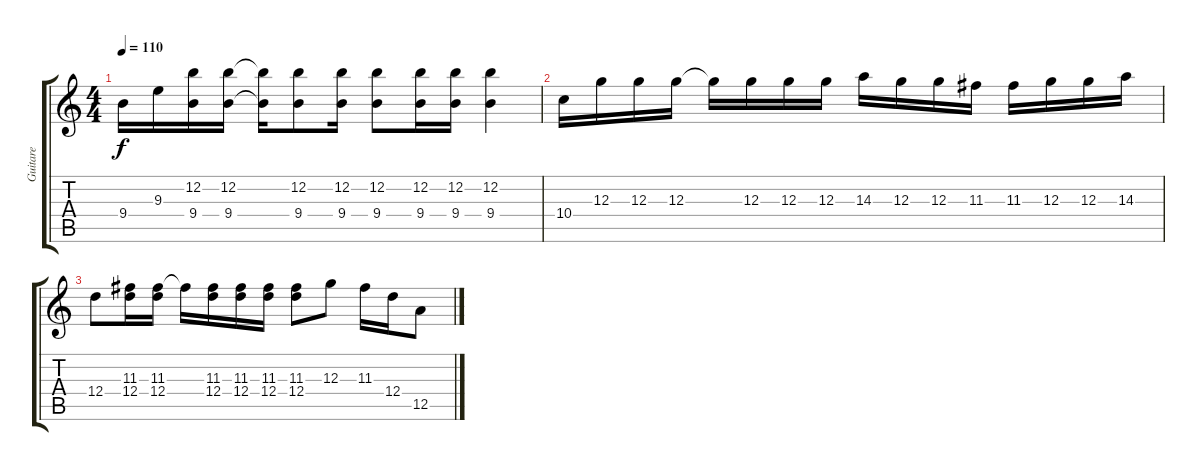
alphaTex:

\track ("Guitare" "Guitare") {instrument acousticguitarsteel}
\staff {score tabs}
\tuning (E4 B3 G3 D3 A2 E2) {hide}
\ts (4 4)
\tempo 110
\clef g2
\ks c
9.4.16{dy f} 9.3.16 (12.2 9.4).16 (12.2 9.4).16 (12.2{t} 9.4{t}).16 (12.2 9.4).8 (12.2 9.4).16 (12.2 9.4).8 (12.2 9.4).16 (12.2 9.4).16 (12.2 9.4).4 |
10.4.16 12.3.16 12.3.16 12.3.16 12.3{t}.16 12.3.16 12.3.16 12.3.16 14.3.16 12.3.16 12.3.16 11.3.16 11.3.16 12.3.16 12.3.16 14.3.16 |
12.4.8 (11.3 12.4).16 (11.3 12.4).16 11.3{t}.16 (11.3 12.4).16 (11.3 12.4).16 (11.3 12.4).16 (11.3 12.4).8 12.3.8 11.3.16 12.4.16 12.5.8
